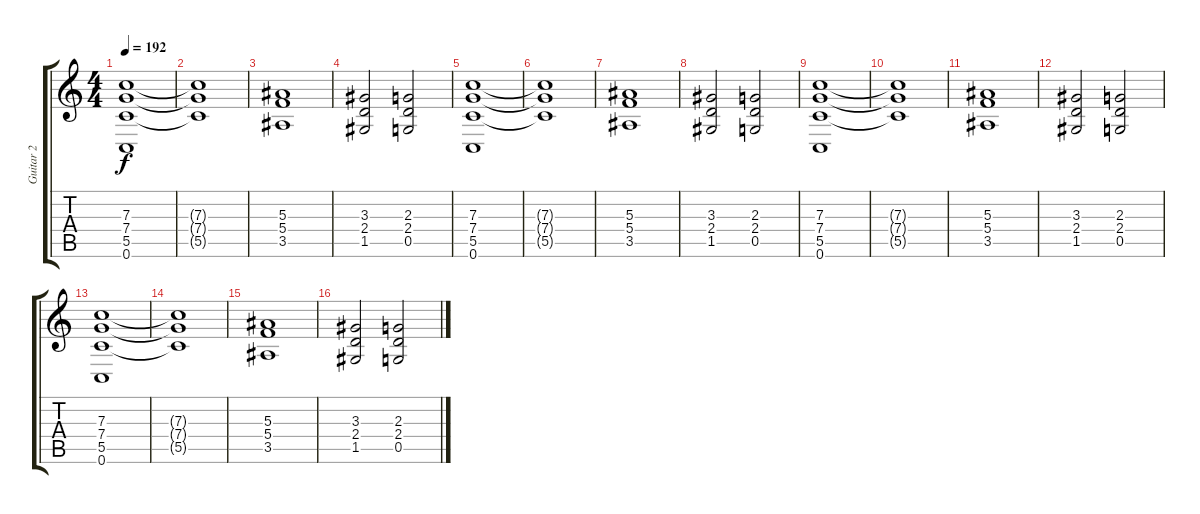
\track ("Guitar 2" "Guitar 2") {instrument distortionguitar}
\staff {score tabs}
\tuning (D4 A3 F3 C3 G2 C2) {hide}
\ts (4 4)
\tempo 192
\clef g2
\ks c
(7.3 7.4 5.5 0.6).1{dy f} |
(7.3{t} 7.4{t} 5.5{t}).1 |
(5.3 5.4 3.5).1 |
(3.3 2.4 1.5).2 (2.3 2.4 0.5).2 |
(7.3 7.4 5.5 0.6).1 |
(7.3{t} 7.4{t} 5.5{t}).1 |
(5.3 5.4 3.5).1 |
(3.3 2.4 1.5).2 (2.3 2.4 0.5).2 |
(7.3 7.4 5.5 0.6).1 |
(7.3{t} 7.4{t} 5.5{t}).1 |
(5.3 5.4 3.5).1 |
(3.3 2.4 1.5).2 (2.3 2.4 0.5).2 |
(7.3 7.4 5.5 0.6).1 |
(7.3{t} 7.4{t} 5.5{t}).1 |
(5.3 5.4 3.5).1 |
(3.3 2.4 1.5).2 (2.3 2.4 0.5).2
